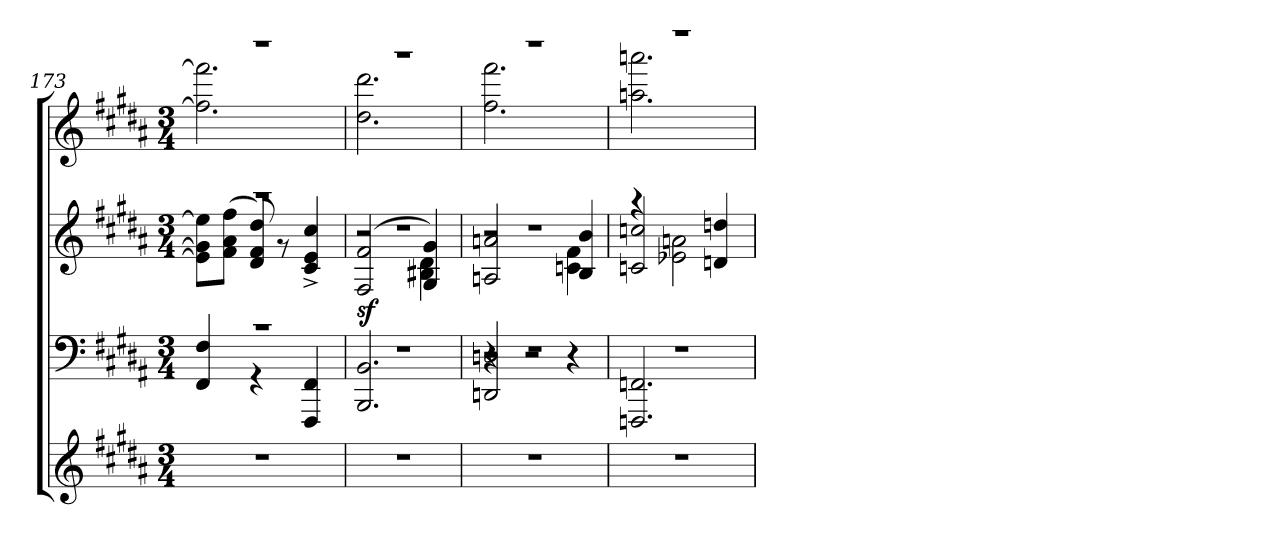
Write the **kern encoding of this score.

**kern	**kern	**kern	**dynam	**kern
*part3	*part2	*part2	*part2	*part1
*staff4	*staff3	*staff2	*staff2/3	*staff1
*clefG2	*clefF4	*clefG2	*	*clefG2
*k[f#c#g#d#a#]	*k[f#c#g#d#a#]	*k[f#c#g#d#a#]	*	*k[f#c#g#d#a#]
*M3/4	*M3/4	*M3/4	*	*M3/4
=173	=173	=173	=173	=173
*	*^	*^	*	*^
2.r	2.r	4FF#/ 4F#/	2.r	(>8e\] 8g#\] 8ee\]L	.	2.r	2.ff#\] 2.fff#\]
.	.	.	.	(>8f#\ 8a#\ 8ff#\J	.	.	.
.	.	4r	.	8d#/ 8f#/ 8dd#/)	.	.	.
.	.	.	.	8r	.	.	.
.	.	4FFF#/ 4FF#/)	.	4c#/^ 4e/^ 4cc#/^	.	.	.
=174	=174	=174	=174	=174	=174	=174	=174
*	*	*	*	*^	*	*	*
!	!	!	!	!	!	!LO:DY:a=2	!	!
2.r	2.r	2.BBB/ 2.BB/	2.r	2r	(>2F#/ 2f#/	sf	2.r	2.dd#\ 2.ddd#\
.	.	.	.	(>4B#X\ 4d#\	4G#/ 4g#/)	.	.	.
=175	=175	=175	=175	=175	=175	=175	=175	=175
*	*^	*^	*	*	*	*	*	*
2.r	2.r	4r	2r	2DDn/ 2Dn/)	2.r	2r	2An/ 2an/	.	2.r	2.ff#\ 2.fff#\
.	.	2r	.	.	.	.	.	.	.	.
.	.	.	4r	4ryy	.	4cn\ 4f#\	4B/ 4b/	.	.	.
*	*	*v	*v	*v	*	*	*	*	*	*
*	*	*	*	*v	*v	*	*	*
=176	=176	=176	=176	=176	=176	=176	=176
2.r	2.r	2.FFFn/ 2.FFn/	4r	2cn/ 2ccn/	.	2.r	2.aan\ 2.aaan\
.	.	.	2e-X\ 2an\	.	.	.	.
.	.	.	.	4dn/ 4ddn/	.	.	.
*	*v	*v	*	*	*	*v	*v
*	*	*v	*v	*	*
=	=	=	=	=
*-	*-	*-	*-	*-
